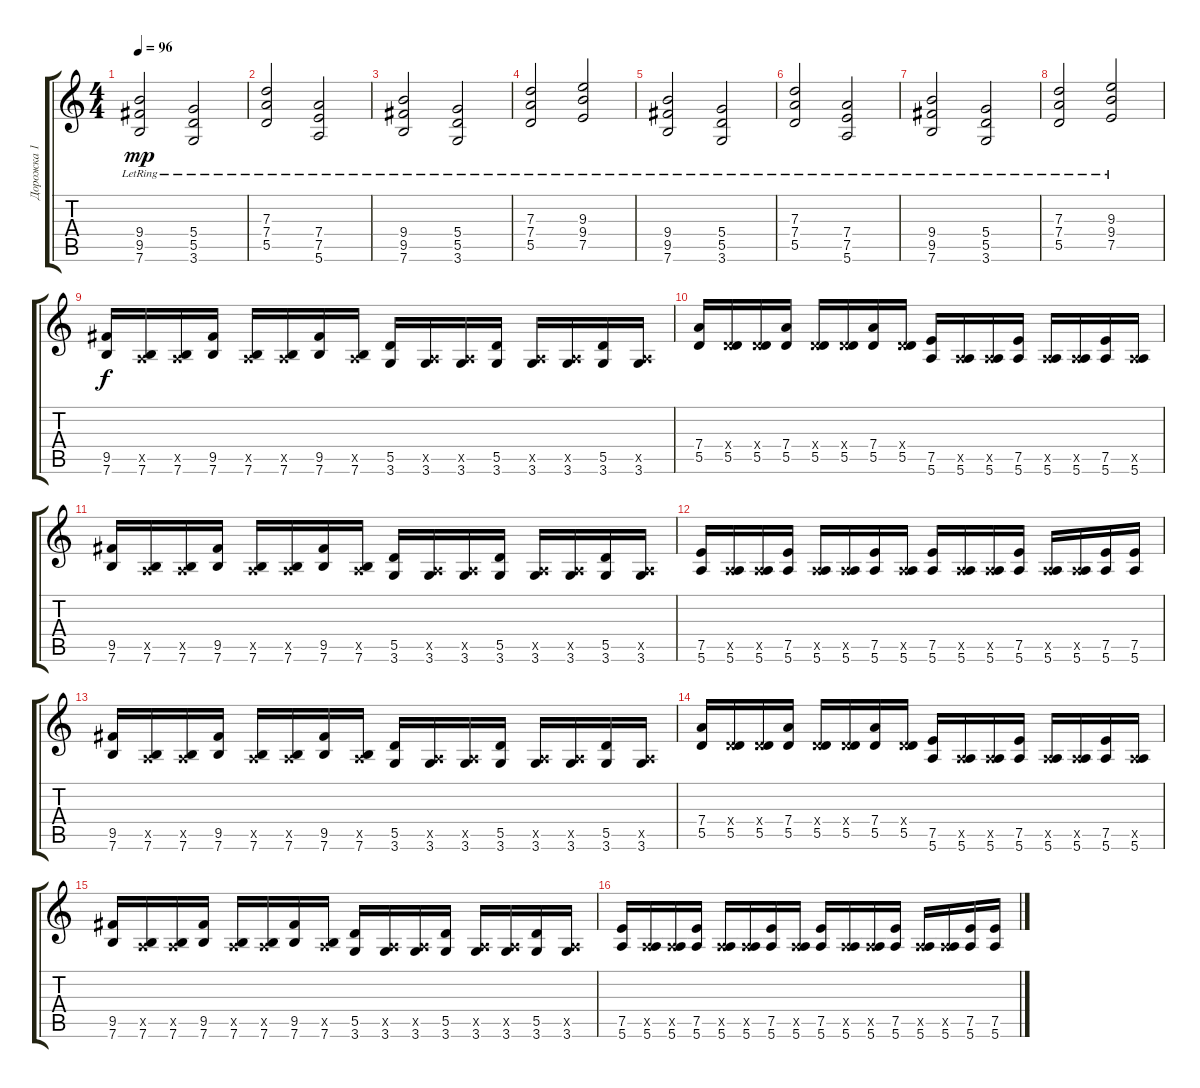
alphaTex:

\track ("Дорожка 1" "Дорожка 1") {instrument overdrivenguitar}
\staff {score tabs}
\tuning (E4 B3 G3 D3 A2 E2) {hide}
\ts (4 4)
\tempo 96
\clef g2
\ks c
(9.4{lr} 9.5{lr} 7.6{lr}).2{dy mp} (5.4{lr} 5.5{lr} 3.6{lr}).2 |
(7.3{lr} 7.4{lr} 5.5{lr}).2 (7.4{lr} 7.5{lr} 5.6{lr}).2 |
(9.4{lr} 9.5{lr} 7.6{lr}).2 (5.4{lr} 5.5{lr} 3.6{lr}).2 |
(7.3{lr} 7.4{lr} 5.5{lr}).2 (9.3{lr} 9.4{lr} 7.5{lr}).2 |
(9.4{lr} 9.5{lr} 7.6{lr}).2 (5.4{lr} 5.5{lr} 3.6{lr}).2 |
(7.3{lr} 7.4{lr} 5.5{lr}).2 (7.4{lr} 7.5{lr} 5.6{lr}).2 |
(9.4{lr} 9.5{lr} 7.6{lr}).2 (5.4{lr} 5.5{lr} 3.6{lr}).2 |
(7.3{lr} 7.4{lr} 5.5{lr}).2 (9.3{lr} 9.4{lr} 7.5{lr}).2 |
(9.5 7.6).16{dy f} (0.5{x} 7.6).16 (0.5{x} 7.6).16 (9.5 7.6).16 (0.5{x} 7.6).16 (0.5{x} 7.6).16 (9.5 7.6).16 (0.5{x} 7.6).16 (5.5 3.6).16 (0.5{x} 3.6).16 (0.5{x} 3.6).16 (5.5 3.6).16 (0.5{x} 3.6).16 (0.5{x} 3.6).16 (5.5 3.6).16 (0.5{x} 3.6).16 |
(7.4 5.5).16 (0.4{x} 5.5).16 (0.4{x} 5.5).16 (7.4 5.5).16 (0.4{x} 5.5).16 (0.4{x} 5.5).16 (7.4 5.5).16 (0.4{x} 5.5).16 (7.5 5.6).16 (0.5{x} 5.6).16 (0.5{x} 5.6).16 (7.5 5.6).16 (0.5{x} 5.6).16 (0.5{x} 5.6).16 (7.5 5.6).16 (0.5{x} 5.6).16 |
(9.5 7.6).16 (0.5{x} 7.6).16 (0.5{x} 7.6).16 (9.5 7.6).16 (0.5{x} 7.6).16 (0.5{x} 7.6).16 (9.5 7.6).16 (0.5{x} 7.6).16 (5.5 3.6).16 (0.5{x} 3.6).16 (0.5{x} 3.6).16 (5.5 3.6).16 (0.5{x} 3.6).16 (0.5{x} 3.6).16 (5.5 3.6).16 (0.5{x} 3.6).16 |
(7.5 5.6).16 (0.5{x} 5.6).16 (0.5{x} 5.6).16 (7.5 5.6).16 (0.5{x} 5.6).16 (0.5{x} 5.6).16 (7.5 5.6).16 (0.5{x} 5.6).16 (7.5 5.6).16 (0.5{x} 5.6).16 (0.5{x} 5.6).16 (7.5 5.6).16 (0.5{x} 5.6).16 (0.5{x} 5.6).16 (7.5 5.6).16 (7.5 5.6).16 |
(9.5 7.6).16 (0.5{x} 7.6).16 (0.5{x} 7.6).16 (9.5 7.6).16 (0.5{x} 7.6).16 (0.5{x} 7.6).16 (9.5 7.6).16 (0.5{x} 7.6).16 (5.5 3.6).16 (0.5{x} 3.6).16 (0.5{x} 3.6).16 (5.5 3.6).16 (0.5{x} 3.6).16 (0.5{x} 3.6).16 (5.5 3.6).16 (0.5{x} 3.6).16 |
(7.4 5.5).16 (0.4{x} 5.5).16 (0.4{x} 5.5).16 (7.4 5.5).16 (0.4{x} 5.5).16 (0.4{x} 5.5).16 (7.4 5.5).16 (0.4{x} 5.5).16 (7.5 5.6).16 (0.5{x} 5.6).16 (0.5{x} 5.6).16 (7.5 5.6).16 (0.5{x} 5.6).16 (0.5{x} 5.6).16 (7.5 5.6).16 (0.5{x} 5.6).16 |
(9.5 7.6).16 (0.5{x} 7.6).16 (0.5{x} 7.6).16 (9.5 7.6).16 (0.5{x} 7.6).16 (0.5{x} 7.6).16 (9.5 7.6).16 (0.5{x} 7.6).16 (5.5 3.6).16 (0.5{x} 3.6).16 (0.5{x} 3.6).16 (5.5 3.6).16 (0.5{x} 3.6).16 (0.5{x} 3.6).16 (5.5 3.6).16 (0.5{x} 3.6).16 |
(7.5 5.6).16 (0.5{x} 5.6).16 (0.5{x} 5.6).16 (7.5 5.6).16 (0.5{x} 5.6).16 (0.5{x} 5.6).16 (7.5 5.6).16 (0.5{x} 5.6).16 (7.5 5.6).16 (0.5{x} 5.6).16 (0.5{x} 5.6).16 (7.5 5.6).16 (0.5{x} 5.6).16 (0.5{x} 5.6).16 (7.5 5.6).16 (7.5 5.6).16
